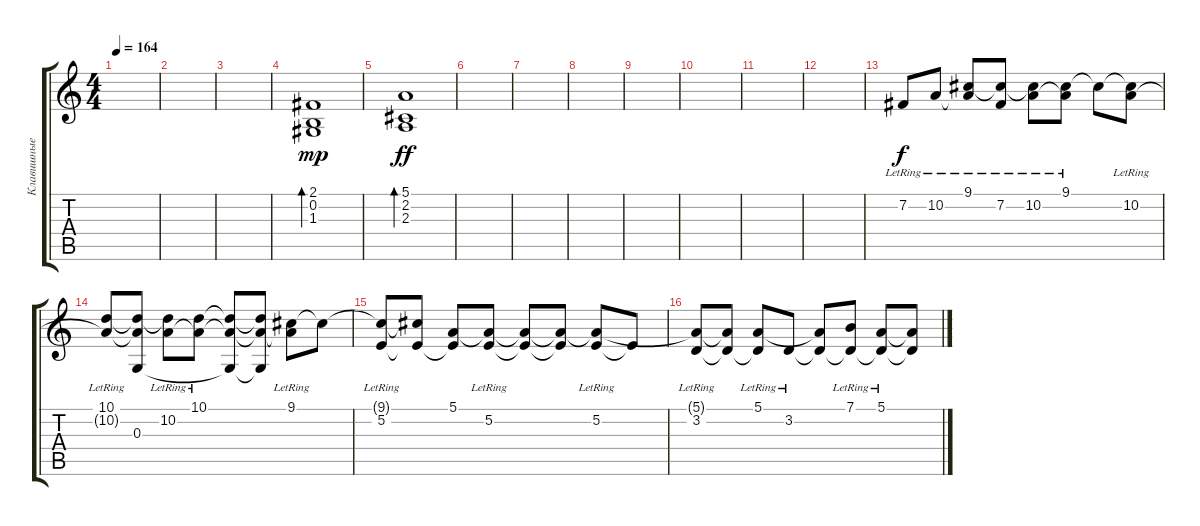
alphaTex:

\track ("Клавишные" "Клавишные") {instrument harpsichord}
\staff {score tabs}
\tuning (E4 B3 G3 D3 A2 E2) {hide}
\ts (4 4)
\tempo 164
\clef g2
\ks c
|
|
|
(2.1 0.2 1.3).1{bd 480 dy mp} |
(5.1 2.2 2.3).1{bd 480 dy ff} |
|
|
|
|
|
|
|
7.2{lr}.8{dy f instrument clavinet} 10.2{lr}.8 (9.1{lr} 10.2{t}).8 (9.1{t} 7.2{lr}).8 (9.1{t} 10.2{lr}).8 (9.1{lr} 10.2{t}).8 9.1{t}.8 (9.1{t} 10.2{lr}).8 |
(10.1{lr} 10.2{t}).8 (10.1{t} 10.2{t} 0.3).8 (10.1{t} 10.2{lr}).8 (10.1{lr} 10.2{t}).8 (10.1{t} 10.2{t} 0.3{t}).8 (10.1{t} 10.2{t} 0.3{t}).8 (9.1{lr} 10.2{t}).8 9.1{t}.8 |
(9.1{t} 5.2{lr}).8 (9.1{t} 5.2{t}).8 (5.1 5.2{t}).8 (5.1{t} 5.2{lr}).8 (5.1{t} 5.2{t}).8 (5.1{t} 5.2{t}).8 (5.1{t} 5.2{lr}).8 5.2{t}.8 |
(5.1{t} 3.2{lr}).8 (5.1{t} 3.2{t}).8 (5.1{lr} 3.2{t}).8 3.2{lr}.8 (5.1{t} 3.2{t}).8 (7.1{lr} 3.2{t}).8 (5.1{lr} 3.2{t}).8 (5.1{t} 3.2{t}).8
